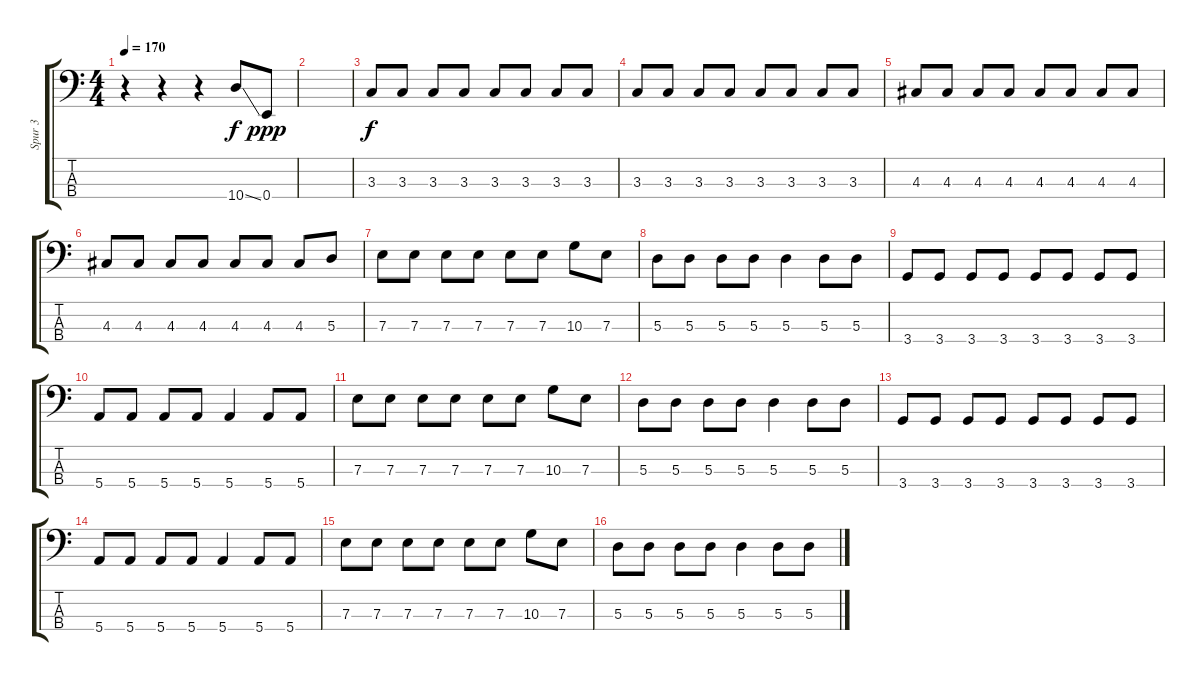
\track ("Spur 3" "Spur 3") {instrument electricbasspick}
\staff {score tabs}
\tuning (G2 D2 A1 E1) {hide}
\ts (4 4)
\tempo 170
\clef f4
\ks c
r.4{dy f} r.4 r.4 10.4{ss}.8 0.4.8{dy ppp} |
|
3.3.8{dy f} 3.3.8 3.3.8 3.3.8 3.3.8 3.3.8 3.3.8 3.3.8 |
3.3.8 3.3.8 3.3.8 3.3.8 3.3.8 3.3.8 3.3.8 3.3.8 |
4.3.8 4.3.8 4.3.8 4.3.8 4.3.8 4.3.8 4.3.8 4.3.8 |
4.3.8 4.3.8 4.3.8 4.3.8 4.3.8 4.3.8 4.3.8 5.3.8 |
7.3.8 7.3.8 7.3.8 7.3.8 7.3.8 7.3.8 10.3.8 7.3.8 |
5.3.8 5.3.8 5.3.8 5.3.8 5.3.4 5.3.8 5.3.8 |
3.4.8 3.4.8 3.4.8 3.4.8 3.4.8 3.4.8 3.4.8 3.4.8 |
5.4.8 5.4.8 5.4.8 5.4.8 5.4.4 5.4.8 5.4.8 |
7.3.8 7.3.8 7.3.8 7.3.8 7.3.8 7.3.8 10.3.8 7.3.8 |
5.3.8 5.3.8 5.3.8 5.3.8 5.3.4 5.3.8 5.3.8 |
3.4.8 3.4.8 3.4.8 3.4.8 3.4.8 3.4.8 3.4.8 3.4.8 |
5.4.8 5.4.8 5.4.8 5.4.8 5.4.4 5.4.8 5.4.8 |
7.3.8 7.3.8 7.3.8 7.3.8 7.3.8 7.3.8 10.3.8 7.3.8 |
5.3.8 5.3.8 5.3.8 5.3.8 5.3.4 5.3.8 5.3.8
